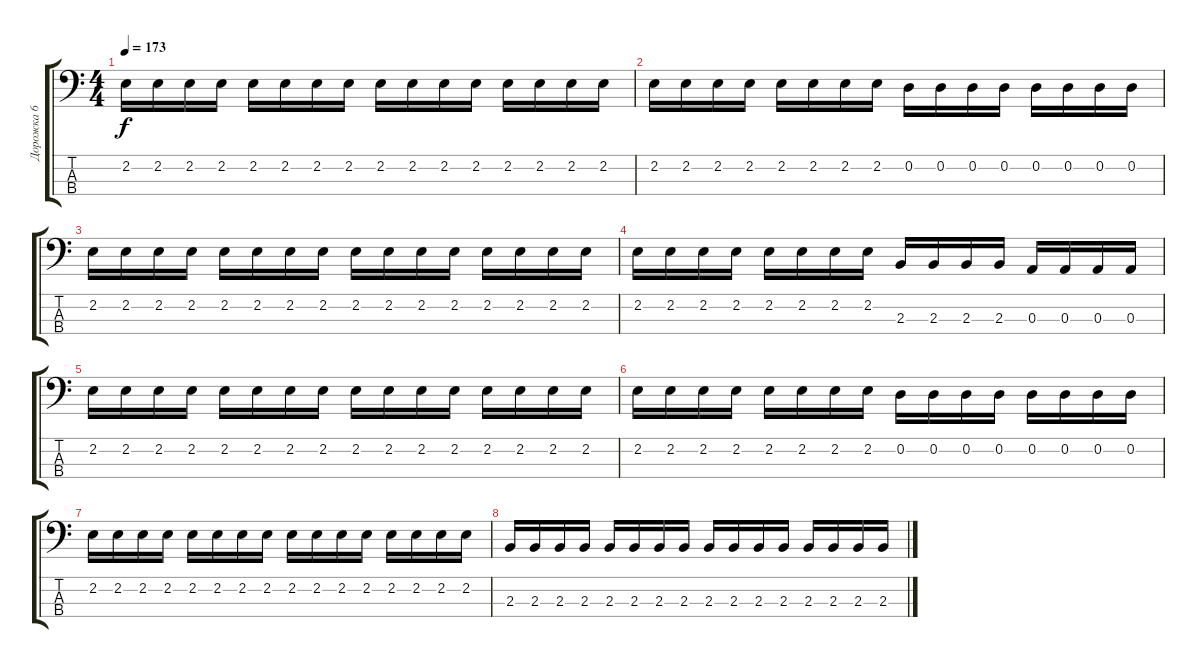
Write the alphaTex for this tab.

\track ("Дорожка 6" "Дорожка 6") {instrument electricbassfinger}
\staff {score tabs}
\tuning (G2 D2 A1 E1) {hide}
\ts (4 4)
\tempo 173
\clef f4
\ks c
2.2.16{dy f} 2.2.16 2.2.16 2.2.16 2.2.16 2.2.16 2.2.16 2.2.16 2.2.16 2.2.16 2.2.16 2.2.16 2.2.16 2.2.16 2.2.16 2.2.16 |
2.2.16 2.2.16 2.2.16 2.2.16 2.2.16 2.2.16 2.2.16 2.2.16 0.2.16 0.2.16 0.2.16 0.2.16 0.2.16 0.2.16 0.2.16 0.2.16 |
2.2.16 2.2.16 2.2.16 2.2.16 2.2.16 2.2.16 2.2.16 2.2.16 2.2.16 2.2.16 2.2.16 2.2.16 2.2.16 2.2.16 2.2.16 2.2.16 |
2.2.16 2.2.16 2.2.16 2.2.16 2.2.16 2.2.16 2.2.16 2.2.16 2.3.16 2.3.16 2.3.16 2.3.16 0.3.16 0.3.16 0.3.16 0.3.16 |
2.2.16 2.2.16 2.2.16 2.2.16 2.2.16 2.2.16 2.2.16 2.2.16 2.2.16 2.2.16 2.2.16 2.2.16 2.2.16 2.2.16 2.2.16 2.2.16 |
2.2.16 2.2.16 2.2.16 2.2.16 2.2.16 2.2.16 2.2.16 2.2.16 0.2.16 0.2.16 0.2.16 0.2.16 0.2.16 0.2.16 0.2.16 0.2.16 |
2.2.16 2.2.16 2.2.16 2.2.16 2.2.16 2.2.16 2.2.16 2.2.16 2.2.16 2.2.16 2.2.16 2.2.16 2.2.16 2.2.16 2.2.16 2.2.16 |
2.3.16 2.3.16 2.3.16 2.3.16 2.3.16 2.3.16 2.3.16 2.3.16 2.3.16 2.3.16 2.3.16 2.3.16 2.3.16 2.3.16 2.3.16 2.3.16
